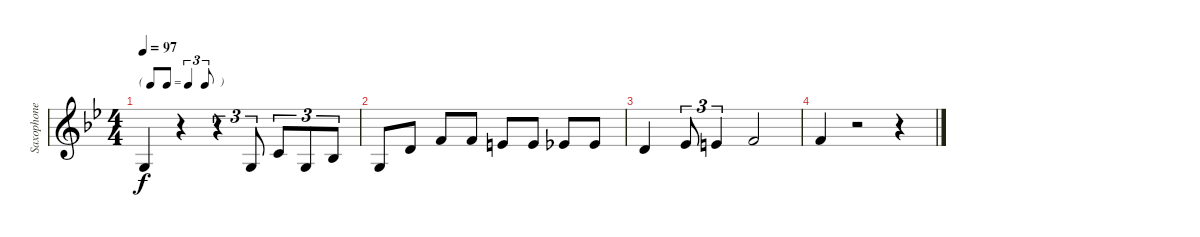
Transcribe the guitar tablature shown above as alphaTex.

\track ("Saxophone" "Saxophone") {instrument tenorsax}
\staff {score}
\tuning (E4 B3 G3 D3 A2 E2) {hide}
\ts (4 4)
\tf triplet8th
\tempo 97
\clef g2
\ks bb
0.3.4{dy f} r.4 r.4{tu (3 2)} 0.3.8{tu (3 2)} 1.2.8{tu (3 2)} 0.3.8{tu (3 2)} 3.3.8{tu (3 2)} |
0.3.8 3.2.8 1.1.8 1.1.8 9.3.8 5.2.8 4.2.8 4.2.8 |
3.2.4 4.2.8{tu (3 2)} 5.2.4{tu (3 2)} 1.1.2 |
1.1.4 r.2 r.4
